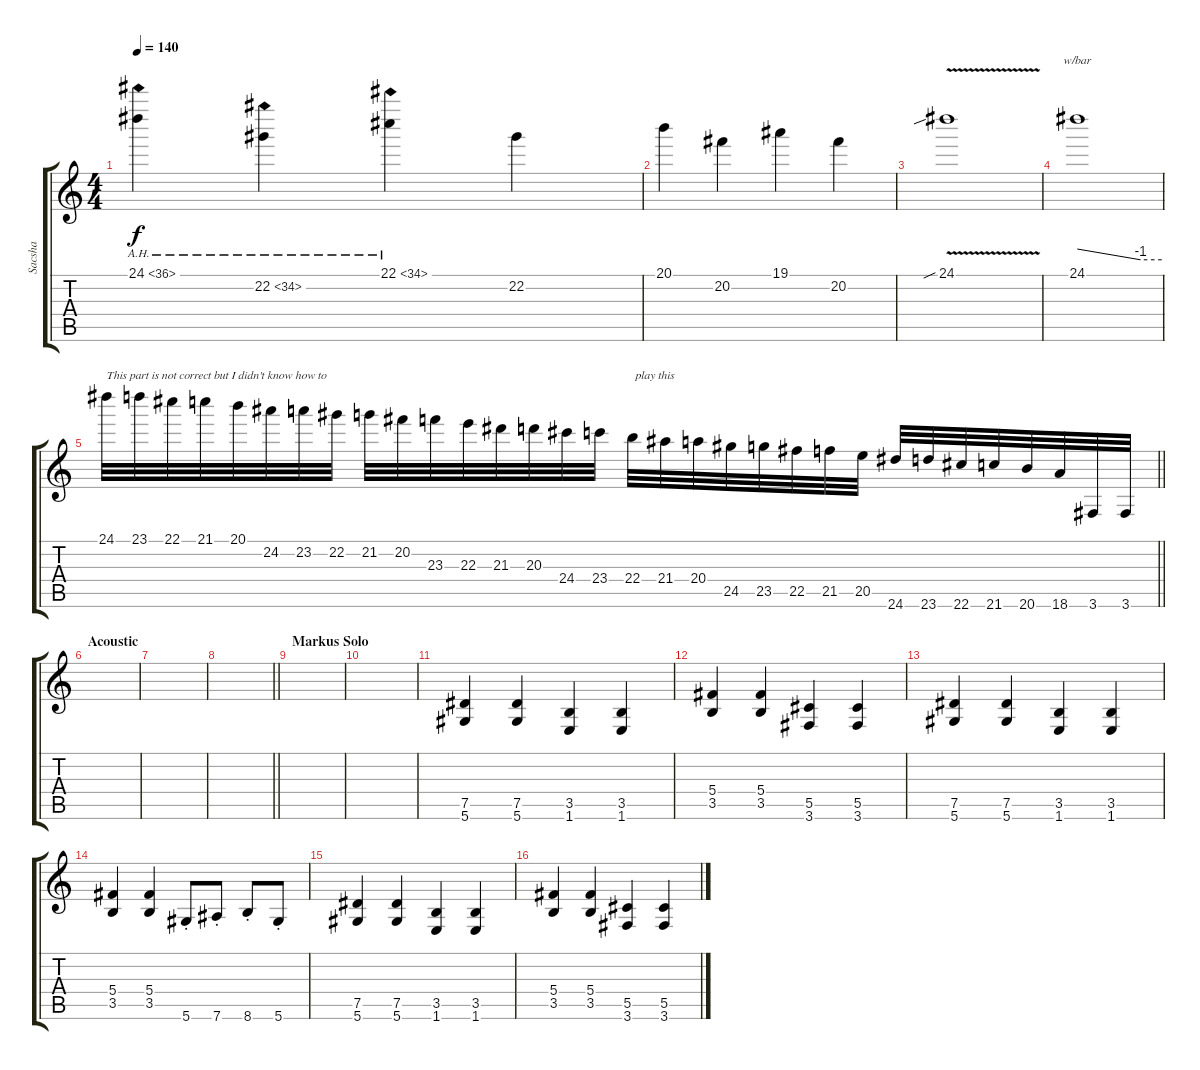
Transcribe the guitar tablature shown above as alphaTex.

\track ("Sacsha" "Sacsha") {instrument distortionguitar}
\staff {score tabs}
\tuning (Eb4 Bb3 Gb3 Db3 Ab2 Eb2) {hide}
\ts (4 4)
\tempo 140
\clef g2
\ks c
24.1{ah 12}.4{dy f} 22.2{ah 12}.4 22.1{ah 12}.4 22.2.4 |
20.1.4 20.2.4 19.1.4 20.2.4 |
24.1{v sib}.1 |
24.1.1{tbe (custom default 0 0 45 -4 60 -4)} |
\barLineRight lightlight
24.1.32{txt "This part is not correct but I didn't know how to " volume 10} 23.1.32 22.1.32 21.1.32 20.1.32 24.2.32 23.2.32 22.2.32 21.2.32 20.2.32 23.3.32 22.3.32 21.3.32 20.3.32 24.4.32 23.4.32 22.4.32{txt " play this"} 21.4.32 20.4.32 24.5.32 23.5.32 22.5.32 21.5.32 20.5.32 24.6.32 23.6.32 22.6.32 21.6.32 20.6.32 18.6.32 3.6.32 3.6.32 |
\section ("" "Acoustic")
|
|
\barLineRight lightlight
|
\section ("" "Markus Solo")
|
|
(7.5 5.6).4 (7.5 5.6).4 (3.5 1.6).4 (3.5 1.6).4 |
(5.4 3.5).4 (5.4 3.5).4 (5.5 3.6).4 (5.5 3.6).4 |
(7.5 5.6).4 (7.5 5.6).4 (3.5 1.6).4 (3.5 1.6).4 |
(5.4 3.5).4 (5.4 3.5).4 5.6{st}.8 7.6{st}.8 8.6{st}.8 5.6{st}.8 |
(7.5 5.6).4 (7.5 5.6).4 (3.5 1.6).4 (3.5 1.6).4 |
(5.4 3.5).4 (5.4 3.5).4 (5.5 3.6).4 (5.5 3.6).4
